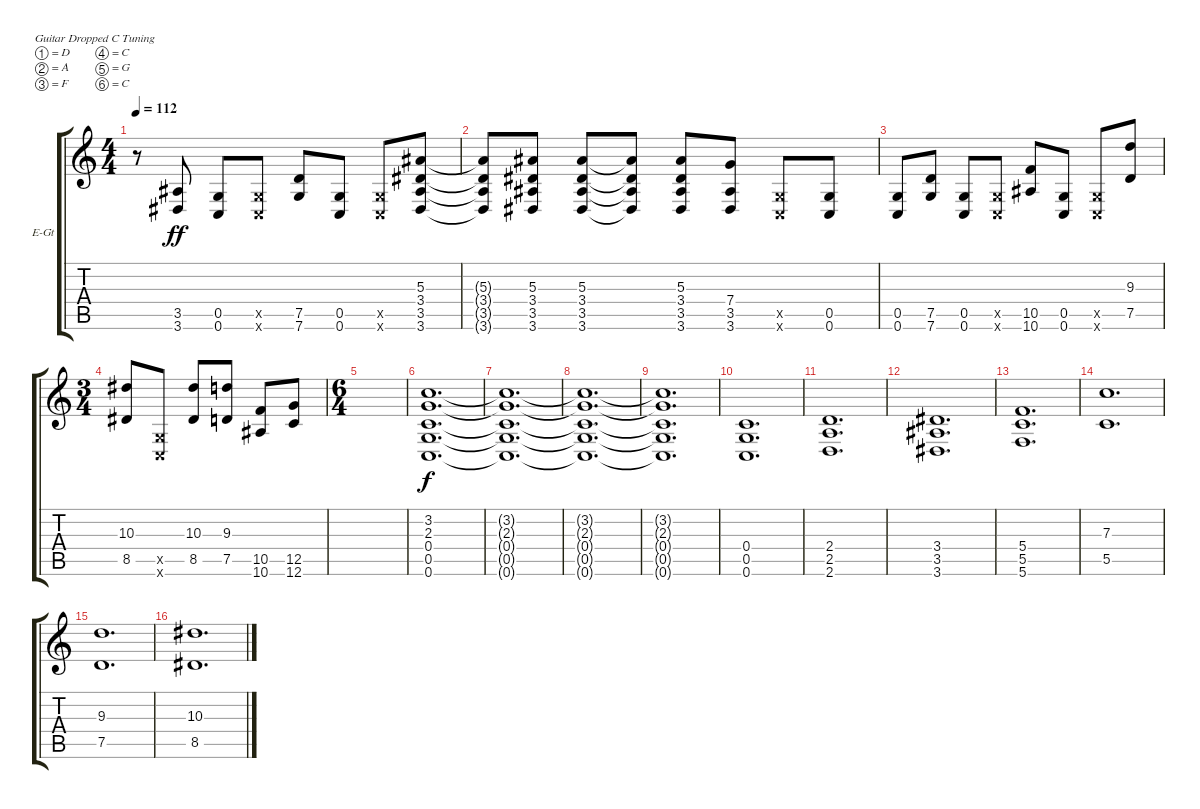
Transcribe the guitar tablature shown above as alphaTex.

\defaultSystemsLayout 4
\bracketExtendMode groupsimilarinstruments
\firstSystemTrackNameOrientation horizontal
\otherSystemsTrackNameOrientation horizontal
\track ("Kaleb - Rhythm" "E-Gt") {instrument distortionguitar}
\staff {score tabs}
\tuning (D4 A3 F3 C3 G2 C2)
\ts (4 4)
\tempo 112
\clef g2
\ks c
r.8{dy ff} (3.6 3.5).8 (0.6 0.5).8 (0.5{x} 0.6{x}).8 (7.6 7.5).8 (0.5 0.6).8 (0.6{x} 0.5{x}).8 (3.6 3.5 3.4 5.3).8 |
(3.6{t} 3.5{t} 3.4{t} 5.3{t}).8 (3.6 3.5 3.4 5.3).8 (5.3 3.4 3.5 3.6).8 (5.3{t} 3.4{t} 3.5{t} 3.6{t}).8 (5.3 3.4 3.5 3.6).8 (7.4 3.6 3.5).8 (0.6{x} 0.5{x}).8 (0.5 0.6).8 |
(0.5 0.6).8 (7.6 7.5).8 (0.5 0.6).8 (0.6{x} 0.5{x}).8 (10.5 10.6).8 (0.6 0.5).8 (0.5{x} 0.6{x}).8 (7.5 9.3).8 |
\ts (3 4)
(8.5 10.3).8 (0.6{x} 0.5{x}).8 (8.5 10.3).8 (7.5 9.3).8 (10.6 10.5).8 (12.5 12.6).8 |
\ts (6 4)
|
(3.2 2.3 0.4 0.5 0.6).1{d dy f} |
(3.2{t} 2.3{t} 0.4{t} 0.5{t} 0.6{t}).1{d} |
(3.2{t} 2.3{t} 0.4{t} 0.5{t} 0.6{t}).1{d} |
(3.2{t} 2.3{t} 0.4{t} 0.5{t} 0.6{t}).1{d} |
(0.6 0.5 0.4).1{d} |
(2.6 2.5 2.4).1{d} |
(3.6 3.5 3.4).1{d} |
(5.4 5.5 5.6).1{d} |
(5.5 7.3).1{d} |
(7.5 9.3).1{d} |
(8.5 10.3).1{d}
